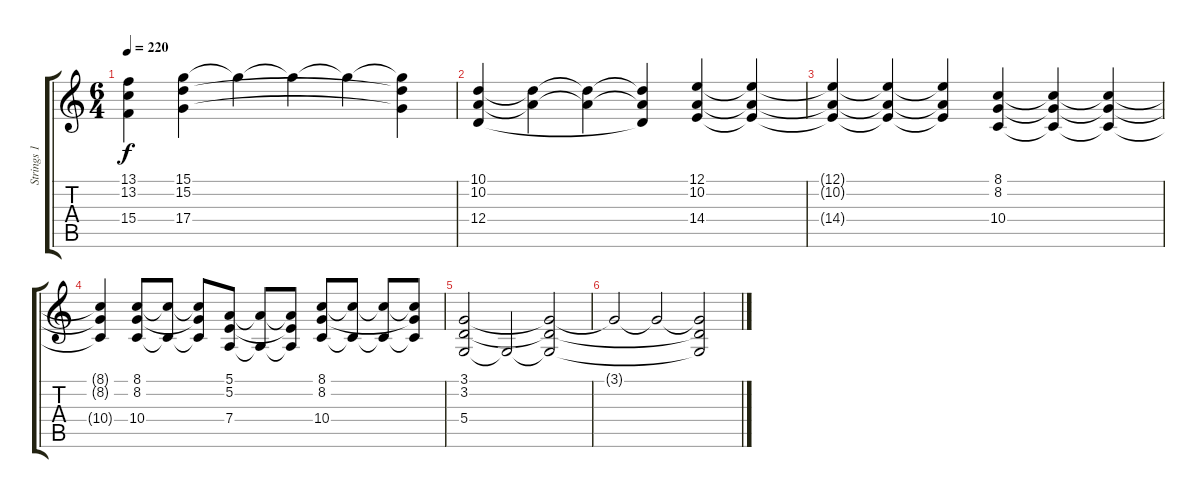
\track ("Strings 1" "Strings 1") {instrument stringensemble1}
\staff {score tabs}
\tuning (E4 B3 G3 D3 A2 E2) {hide}
\ts (6 4)
\tempo 220
\clef g2
\ks c
(13.1{t} 13.2{t} 15.4{t}).4{dy f} (15.1 15.2 17.4).4 15.1{t}.4 15.1{t}.4 15.1{t}.4 (15.1{t} 15.2{t} 17.4{t}).4 |
(10.1 10.2 12.4).4 (10.1{t} 10.2{t}).4 (10.1{t} 10.2{t}).4 (10.1{t} 10.2{t} 12.4{t}).4 (12.1 10.2 14.4).4 (12.1{t} 10.2{t} 14.4{t}).4 |
(12.1{t} 10.2{t} 14.4{t}).4 (12.1{t} 10.2{t} 14.4{t}).4 (12.1{t} 10.2{t} 14.4{t}).4 (8.1 8.2 10.4).4 (8.1{t} 8.2{t} 10.4{t}).4 (8.1{t} 8.2{t} 10.4{t}).4 |
(8.1{t} 8.2{t} 10.4{t}).4 (8.1 8.2 10.4).8 (8.1{t} 10.4{t}).8 (8.1{t} 8.2{t} 10.4{t}).8 (5.1 5.2 7.4).8 (5.1{t} 7.4{t}).8 (5.1{t} 5.2{t} 7.4{t}).8 (8.1 8.2 10.4).8 (8.1{t} 10.4{t}).8 (8.1{t} 10.4{t}).8 (8.1{t} 8.2{t} 10.4{t}).8 |
(3.1 3.2 5.4).2 5.4{t}.2 (3.1{t} 3.2{t} 5.4{t}).2 |
3.1{t}.2 3.1{t}.2 (3.1{t} 3.2{t} 5.4{t}).2
